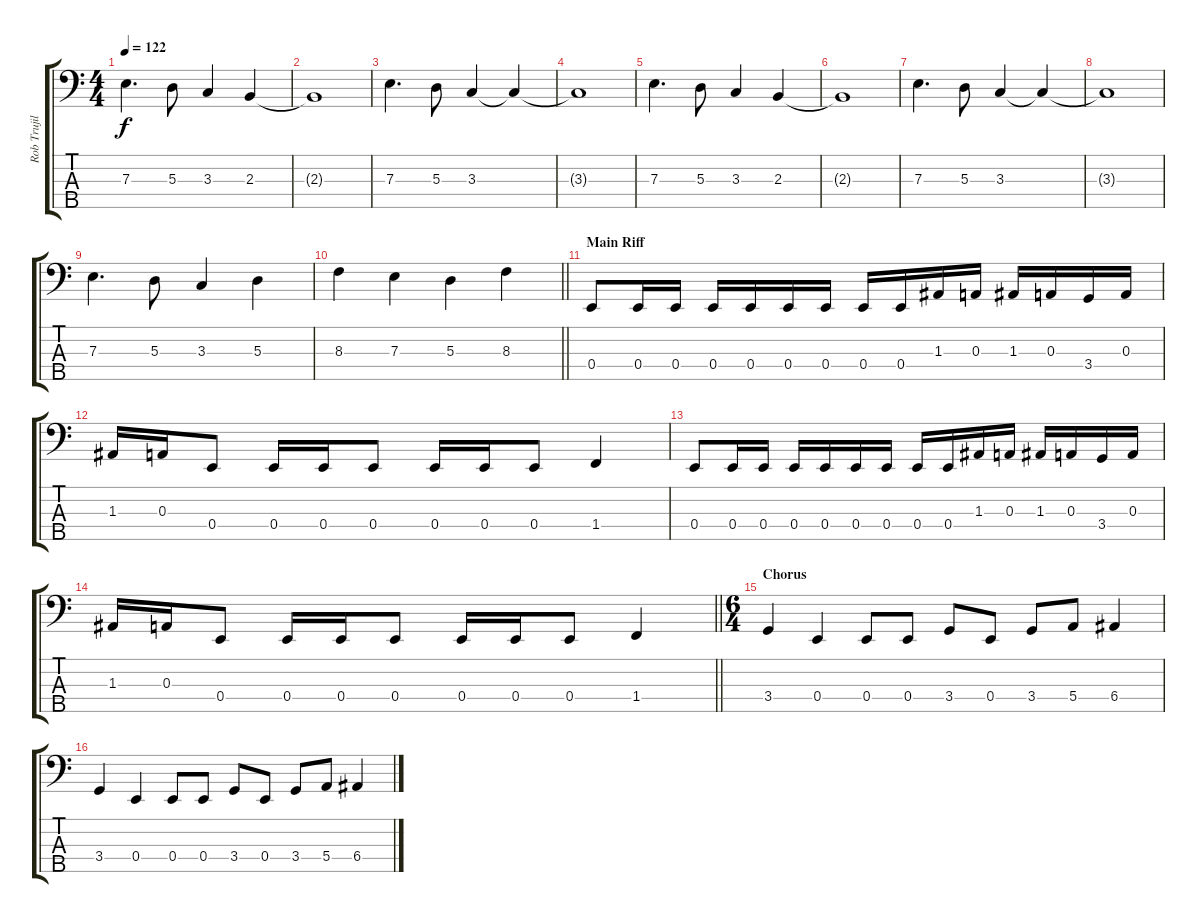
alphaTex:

\track ("Rob Trujillo" "Rob Trujil") {instrument electricbassfinger}
\staff {score tabs}
\tuning (G2 D2 A1 E1 B0) {hide}
\ts (4 4)
\tempo 122
\clef f4
\ks c
7.3.4{d dy f} 5.3.8 3.3.4 2.3.4 |
2.3{t}.1 |
7.3.4{d} 5.3.8 3.3.4 3.3{t}.4 |
3.3{t}.1 |
7.3.4{d} 5.3.8 3.3.4 2.3.4 |
2.3{t}.1 |
7.3.4{d} 5.3.8 3.3.4 3.3{t}.4 |
3.3{t}.1 |
7.3.4{d} 5.3.8 3.3.4 5.3.4 |
\barLineRight lightlight
8.3.4 7.3.4 5.3.4 8.3.4 |
\section ("" "Main Riff")
0.4.8 0.4.16 0.4.16 0.4.16 0.4.16 0.4.16 0.4.16 0.4.16 0.4.16 1.3.16 0.3.16 1.3.16 0.3.16 3.4.16 0.3.16 |
1.3.16 0.3.16 0.4.8 0.4.16 0.4.16 0.4.8 0.4.16 0.4.16 0.4.8 1.4.4 |
0.4.8 0.4.16 0.4.16 0.4.16 0.4.16 0.4.16 0.4.16 0.4.16 0.4.16 1.3.16 0.3.16 1.3.16 0.3.16 3.4.16 0.3.16 |
\barLineRight lightlight
1.3.16 0.3.16 0.4.8 0.4.16 0.4.16 0.4.8 0.4.16 0.4.16 0.4.8 1.4.4 |
\ts (6 4)
\section ("" "Chorus")
3.4.4 0.4.4 0.4.8 0.4.8 3.4.8 0.4.8 3.4.8 5.4.8 6.4.4 |
3.4.4 0.4.4 0.4.8 0.4.8 3.4.8 0.4.8 3.4.8 5.4.8 6.4.4
